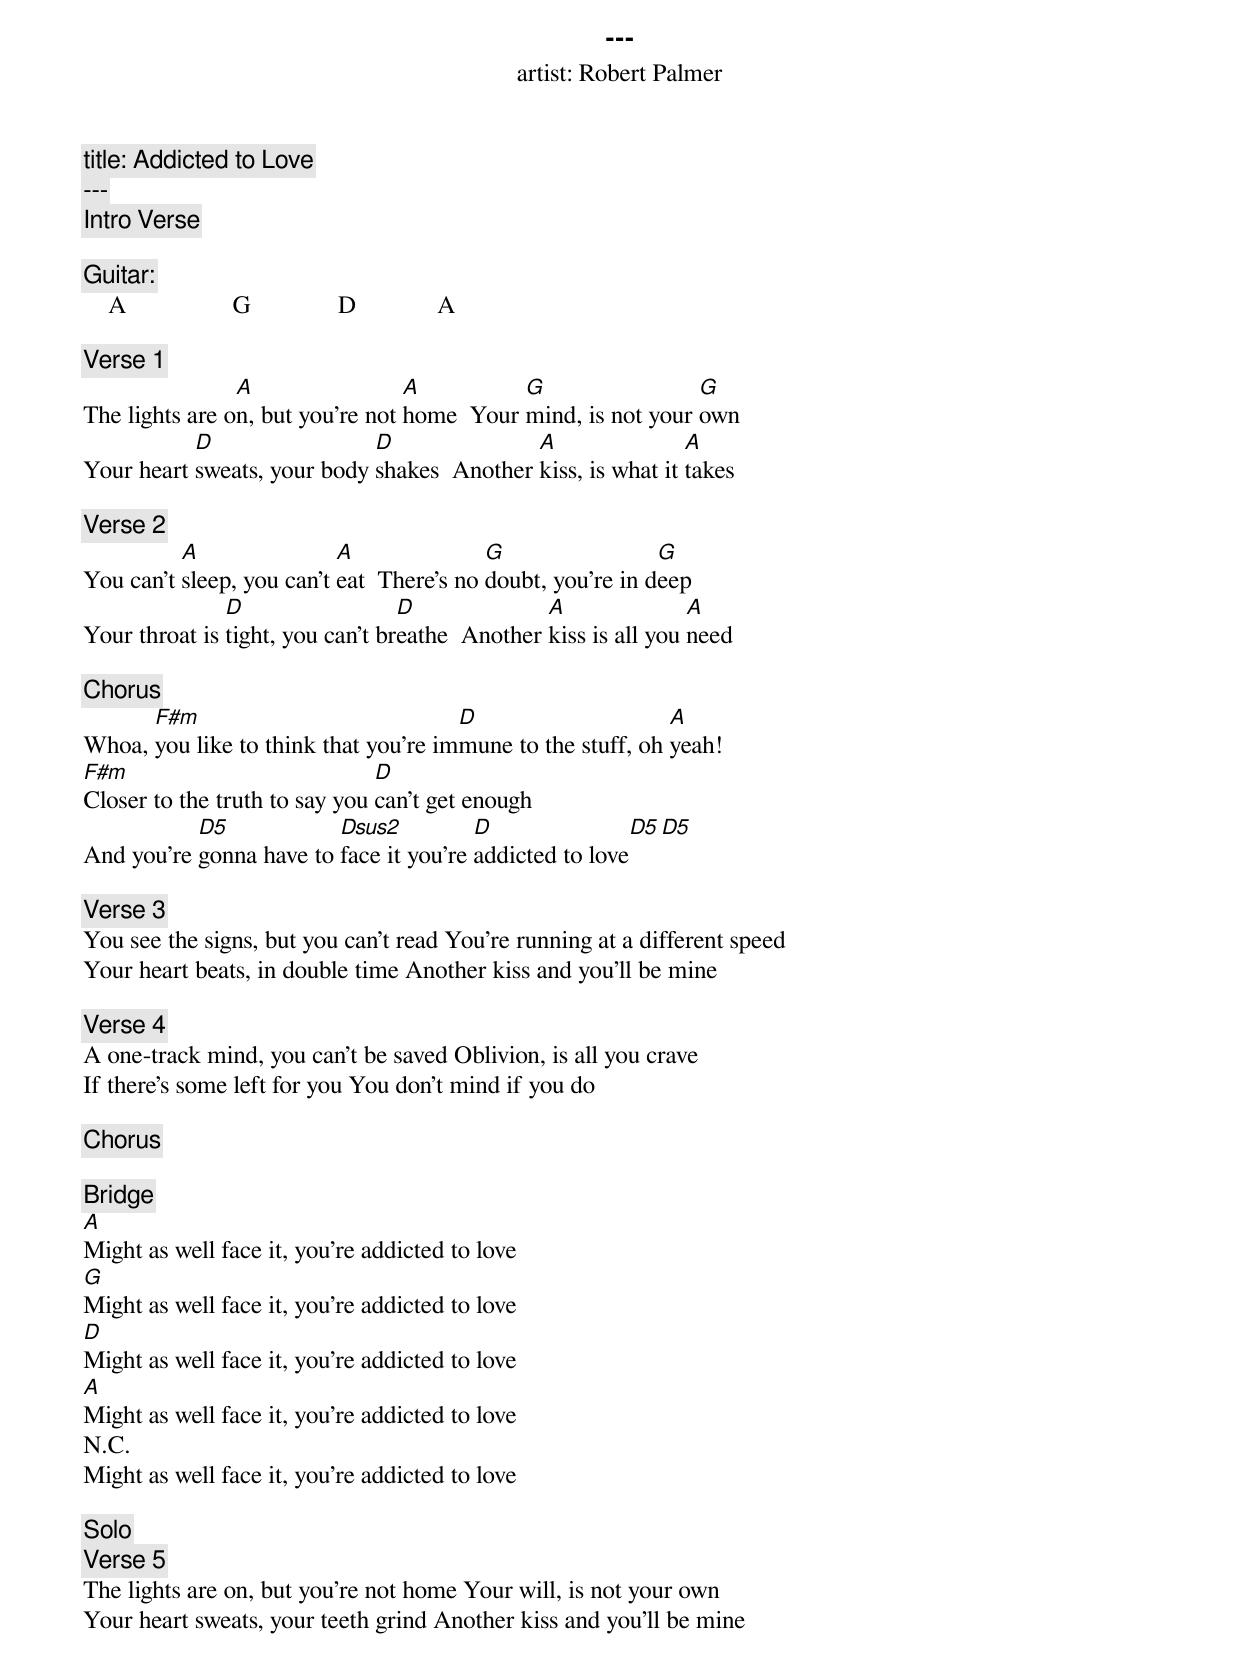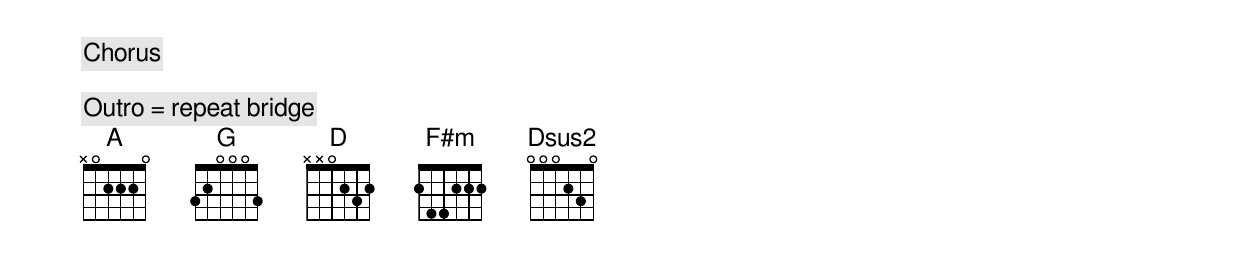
---
artist: Robert Palmer
title: Addicted to Love
---
[Intro Verse]

Guitar:
    A                 G              D             A

[Verse 1]
                A                 A	     G                 G
The lights are on, but you're not home	Your mind, is not your own
           D                 D	             A                A
Your heart sweats, your body shakes  Another kiss, is what it takes

[Verse 2]
          A                A	           G                 G
You can't sleep, you can't eat	There's no doubt, you're in deep
               D                  D	         A               A
Your throat is tight, you can't breathe	 Another kiss is all you need

[Chorus]
      F#m                             D                     A
Whoa, you like to think that you're immune to the stuff, oh yeah!
F#m                            D
Closer to the truth to say you can't get enough
           D5            Dsus2          D               D5 D5
And you're gonna have to face it you're addicted to love

[Verse 3]
You see the signs, but you can't read You're running at a different speed
Your heart beats, in double time Another kiss and you'll be mine

[Verse 4]
A one-track mind, you can't be saved Oblivion, is all you crave
If there's some left for you You don't mind if you do

[Chorus]

[Bridge]
A
Might as well face it, you're addicted to love
G
Might as well face it, you're addicted to love
D
Might as well face it, you're addicted to love
A
Might as well face it, you're addicted to love
N.C.
Might as well face it, you're addicted to love

[Solo]
[Verse 5]
The lights are on, but you're not home Your will, is not your own
Your heart sweats, your teeth grind Another kiss and you'll be mine

[Chorus]

[Outro = repeat bridge]
